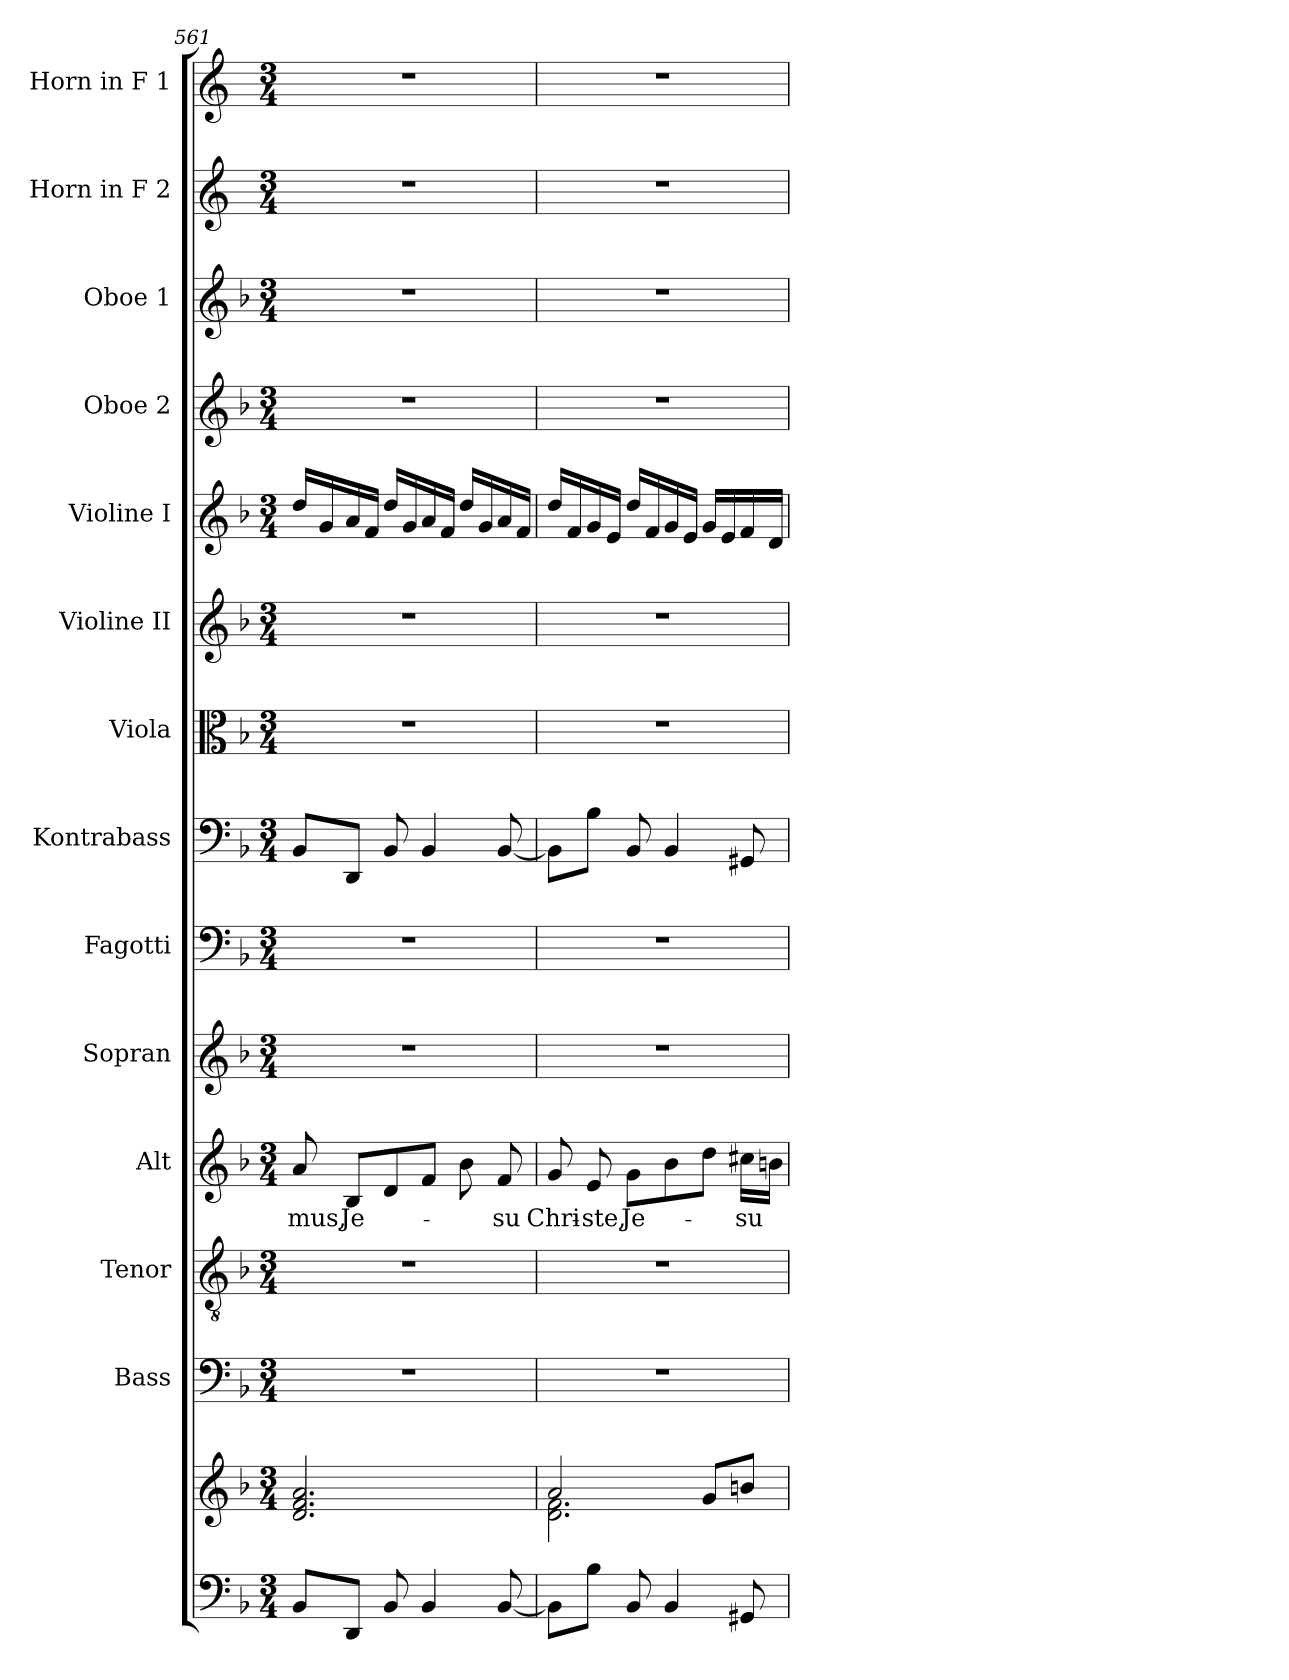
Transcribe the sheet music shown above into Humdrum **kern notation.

**kern	**kern	**kern	**kern	**kern	**text	**kern	**kern	**kern	**kern	**kern	**kern	**kern	**kern	**kern	**kern
*part14	*part14	*part13	*part12	*part11	*part11	*part10	*part9	*part8	*part7	*part6	*part5	*part4	*part3	*part2	*part1
*staff15	*staff14	*staff13	*staff12	*staff11	*staff11	*staff10	*staff9	*staff8	*staff7	*staff6	*staff5	*staff4	*staff3	*staff2	*staff1
*	*	*I"Bass	*I"Tenor	*I"Alt	*	*I"Sopran	*I"Fagotti	*I"Kontrabass	*I"Viola	*I"Violine II	*I"Violine I	*I"Oboe 2	*I"Oboe 1	*I"Horn in F 2	*I"Horn in F 1
*	*	*I'B.	*I'T.	*I'A.	*	*I'S.	*I'Fg.	*I'Kb.	*I'Vla.	*I'Vl. II	*I'Vl. I	*I'Ob. 2	*I'Ob. 1	*	*
!!LO:PB:g=z
*clefF4	*clefG2	*clefF4	*clefGv2	*clefG2	*	*clefG2	*clefF4	*clefF4	*clefC3	*clefG2	*clefG2	*clefG2	*clefG2	*clefG2	*clefG2
*	*	*	*	*	*	*	*	*ITrd7c12	*	*	*	*	*	*ITrd4c7	*ITrd4c7
*k[b-]	*k[b-]	*k[b-]	*k[b-]	*k[b-]	*	*k[b-]	*k[b-]	*k[b-]	*k[b-]	*k[b-]	*k[b-]	*k[b-]	*k[b-]	*k[b-]	*k[b-]
*F:	*F:	*F:	*F:	*F:	*	*F:	*F:	*F:	*F:	*F:	*F:	*F:	*F:	*F:	*F:
*M3/4	*M3/4	*M3/4	*M3/4	*M3/4	*	*M3/4	*M3/4	*M3/4	*M3/4	*M3/4	*M3/4	*M3/4	*M3/4	*M3/4	*M3/4
=561	=561	=561	=561	=561	=561	=561	=561	=561	=561	=561	=561	=561	=561	=561	=561
!	!	!	!	!	!LO:LY:b	!	!	!	!	!	!	!	!	!	!
8BB-/L	2.d/ 2.f/ 2.a/	2.r	2.r	8a/	-mus,	2.r	2.r	8BBB-/L	2.r	2.r	16dd/LL	2.r	2.r	2.r	2.r
.	.	.	.	.	.	.	.	.	.	.	16g/	.	.	.	.
!	!	!	!	!	!LO:LY:b	!	!	!	!	!	!	!	!	!	!
8DD/J	.	.	.	8B-/L	Je-	.	.	8DDD/J	.	.	16a/	.	.	.	.
.	.	.	.	.	.	.	.	.	.	.	16f/JJ	.	.	.	.
8BB-/	.	.	.	8d/	.	.	.	8BBB-/	.	.	16dd/LL	.	.	.	.
.	.	.	.	.	.	.	.	.	.	.	16g/	.	.	.	.
4BB-/	.	.	.	8f/J	.	.	.	4BBB-/	.	.	16a/	.	.	.	.
.	.	.	.	.	.	.	.	.	.	.	16f/JJ	.	.	.	.
.	.	.	.	8b-\	.	.	.	.	.	.	16dd/LL	.	.	.	.
.	.	.	.	.	.	.	.	.	.	.	16g/	.	.	.	.
!	!	!	!	!	!LO:LY:b	!	!	!	!	!	!	!	!	!	!
[8BB-/	.	.	.	8f/	-su	.	.	[8BBB-/	.	.	16a/	.	.	.	.
.	.	.	.	.	.	.	.	.	.	.	16f/JJ	.	.	.	.
=562	=562	=562	=562	=562	=562	=562	=562	=562	=562	=562	=562	=562	=562	=562	=562
*	*^	*	*	*	*	*	*	*	*	*	*	*	*	*	*
!	!	!	!	!	!	!LO:LY:b	!	!	!	!	!	!	!	!	!	!
8BB-\L]	2a/	2.d\ 2.f\	2.r	2.r	8g/	Chri-	2.r	2.r	8BBB-\L]	2.r	2.r	16dd/LL	2.r	2.r	2.r	2.r
.	.	.	.	.	.	.	.	.	.	.	.	16f/	.	.	.	.
!	!	!	!	!	!	!LO:LY:b	!	!	!	!	!	!	!	!	!	!
8B-\J	.	.	.	.	8e/	-ste,	.	.	8BB-\J	.	.	16g/	.	.	.	.
.	.	.	.	.	.	.	.	.	.	.	.	16e/JJ	.	.	.	.
!	!	!	!	!	!	!LO:LY:b	!	!	!	!	!	!	!	!	!	!
8BB-/	.	.	.	.	8g\L	Je-	.	.	8BBB-/	.	.	16dd/LL	.	.	.	.
.	.	.	.	.	.	.	.	.	.	.	.	16f/	.	.	.	.
4BB-/	.	.	.	.	8b-\	.	.	.	4BBB-/	.	.	16g/	.	.	.	.
.	.	.	.	.	.	.	.	.	.	.	.	16e/JJ	.	.	.	.
.	8g/L	.	.	.	8dd\J	.	.	.	.	.	.	16g/LL	.	.	.	.
.	.	.	.	.	.	.	.	.	.	.	.	16e/	.	.	.	.
!	!	!	!	!	!	!LO:LY:b	!	!	!	!	!	!	!	!	!	!
8GG#X/	8bn/J	.	.	.	16cc#X\LL	-su	.	.	8GGG#X/	.	.	16f/	.	.	.	.
.	.	.	.	.	16bn\JJ	.	.	.	.	.	.	16d/JJ	.	.	.	.
*	*v	*v	*	*	*	*	*	*	*	*	*	*	*	*	*	*
=	=	=	=	=	=	=	=	=	=	=	=	=	=	=	=
*-	*-	*-	*-	*-	*-	*-	*-	*-	*-	*-	*-	*-	*-	*-	*-
